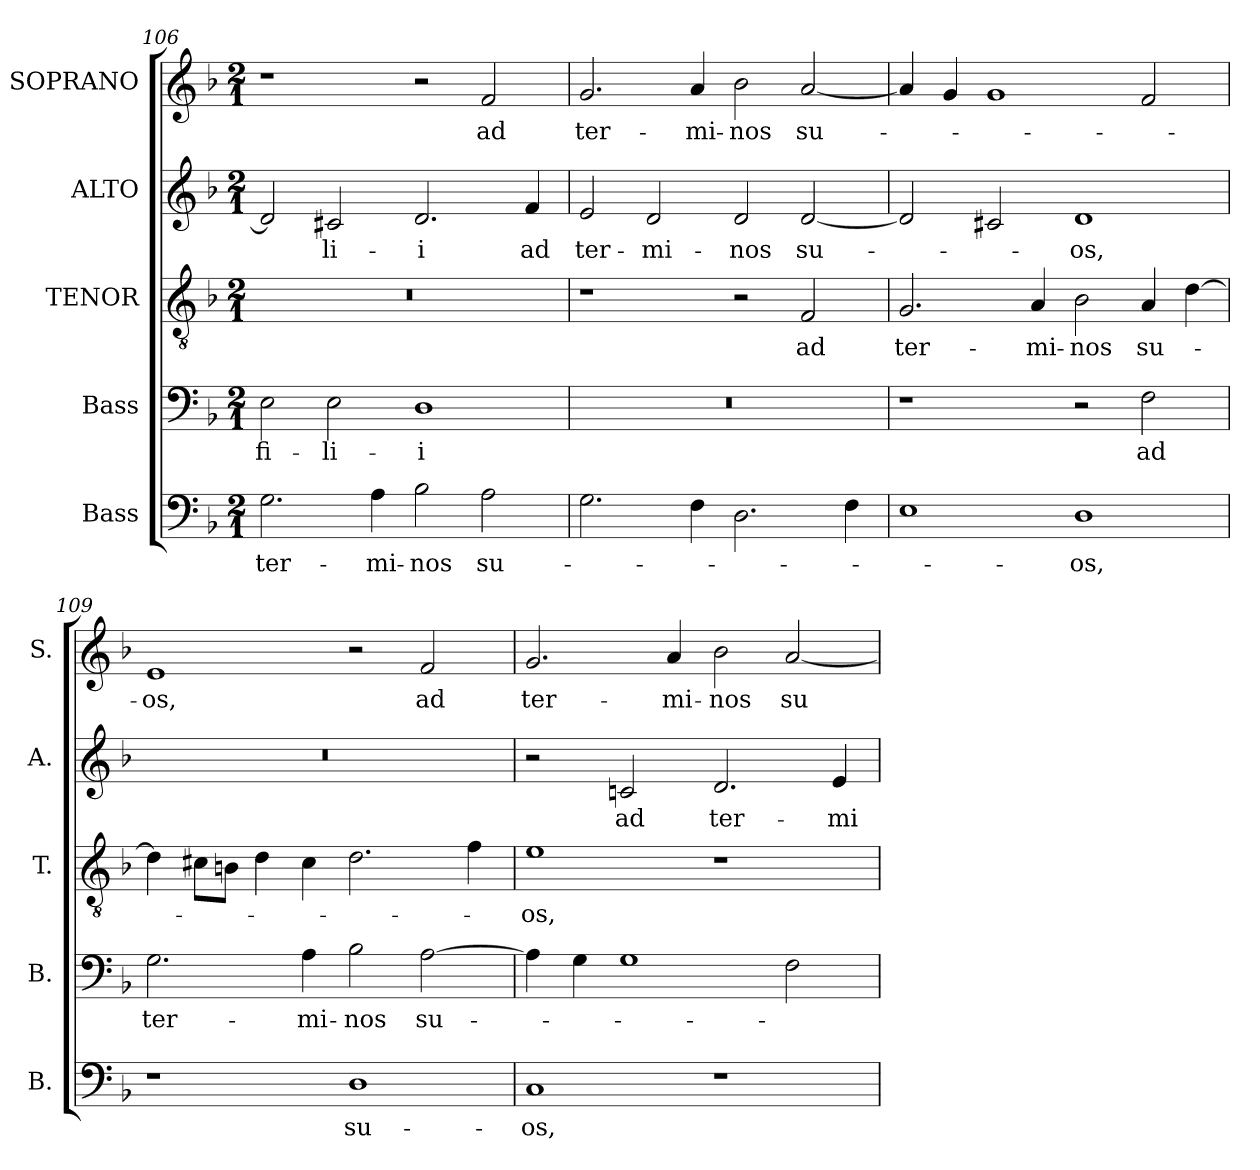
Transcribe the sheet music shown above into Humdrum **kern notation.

**kern	**text	**kern	**text	**kern	**text	**kern	**text	**kern	**text
*part5	*part5	*part4	*part4	*part3	*part3	*part2	*part2	*part1	*part1
*staff5	*staff5	*staff4	*staff4	*staff3	*staff3	*staff2	*staff2	*staff1	*staff1
*I"Bass	*	*I"Bass	*	*I"TENOR	*	*I"ALTO	*	*I"SOPRANO	*
*I'B.	*	*I'B.	*	*I'T.	*	*I'A.	*	*I'S.	*
*clefF4	*	*clefF4	*	*clefGv2	*	*clefG2	*	*clefG2	*
*	*	*	*	*ITrd7c12	*	*	*	*	*
*k[b-]	*	*k[b-]	*	*k[b-]	*	*k[b-]	*	*k[b-]	*
*F:	*	*F:	*	*F:	*	*F:	*	*F:	*
*M2/1	*	*M2/1	*	*M2/1	*	*M2/1	*	*M2/1	*
=106	=106	=106	=106	=106	=106	=106	=106	=106	=106
!	!LO:LY:b:color=#000000	!	!	!	!	!	!	!	!
!	!	!	!LO:LY:b:color=#000000	!LO:N:vis=1	!	!	!	!	!
2.Gi\	ter-	2Ei\	fi-	0r	.	2di/]	.	1r	.
!	!	!	!LO:LY:b:color=#000000	!	!	!	!	!	!
!	!	!	!	!	!	!	!LO:LY:b:color=#000000	!	!
.	.	2Ei\	-li-	.	.	2c#Xi/	-li-	.	.
!	!LO:LY:b:color=#000000	!	!	!	!	!	!	!	!
4Ai\	-mi-	.	.	.	.	.	.	.	.
!	!LO:LY:b:color=#000000	!	!	!	!	!	!	!	!
!	!	!	!LO:LY:b:color=#000000	!	!	!	!	!	!
!	!	!	!	!	!	!	!LO:LY:b:color=#000000	!	!
2B-i\	-nos	1Di	-i	.	.	2.di/	-i	2r	.
!	!LO:LY:b:color=#000000	!	!	!	!	!	!	!	!
!	!	!	!	!	!	!	!	!	!LO:LY:b:color=#000000
2Ai\	su-	.	.	.	.	.	.	2fi/	ad
!	!	!	!	!	!	!	!LO:LY:b:color=#000000	!	!
.	.	.	.	.	.	4fi/	ad	.	.
=107	=107	=107	=107	=107	=107	=107	=107	=107	=107
!	!	!LO:N:vis=1	!	!	!	!	!	!	!
!	!	!	!	!	!	!	!LO:LY:b:color=#000000	!	!
!	!	!	!	!	!	!	!	!	!LO:LY:b:color=#000000
2.Gi\	.	0r	.	1r	.	2ei/	ter-	2.gi/	ter-
!	!	!	!	!	!	!	!LO:LY:b:color=#000000	!	!
.	.	.	.	.	.	2di/	-mi-	.	.
!	!	!	!	!	!	!	!	!	!LO:LY:b:color=#000000
4Fi\	.	.	.	.	.	.	.	4ai/	-mi-
!	!	!	!	!	!	!	!LO:LY:b:color=#000000	!	!
!	!	!	!	!	!	!	!	!	!LO:LY:b:color=#000000
2.Di\	.	.	.	2r	.	2di/	-nos	2b-i\	-nos
!	!	!	!	!	!LO:LY:b:color=#000000	!	!	!	!
!	!	!	!	!	!	!	!LO:LY:b:color=#000000	!	!
!	!	!	!	!	!	!	!	!	!LO:LY:b:color=#000000
.	.	.	.	2FFi/	ad	[2di/	su-	[2ai/	su-
4Fi\	.	.	.	.	.	.	.	.	.
=108	=108	=108	=108	=108	=108	=108	=108	=108	=108
!	!	!	!	!	!LO:LY:b:color=#000000	!	!	!	!
1Ei	.	1r	.	2.GGi/	ter-	2di/]	.	4ai/]	.
.	.	.	.	.	.	.	.	4gi/	.
.	.	.	.	.	.	2c#Xi/	.	1gi	.
!	!	!	!	!	!LO:LY:b:color=#000000	!	!	!	!
.	.	.	.	4AAi/	-mi-	.	.	.	.
!	!LO:LY:b:color=#000000	!	!	!	!	!	!	!	!
!	!	!	!	!	!LO:LY:b:color=#000000	!	!	!	!
!	!	!	!	!	!	!	!LO:LY:b:color=#000000	!	!
1Di	-os,	2r	.	2BB-i\	-nos	1di	-os,	.	.
!	!	!	!LO:LY:b:color=#000000	!	!	!	!	!	!
!	!	!	!	!	!LO:LY:b:color=#000000	!	!	!	!
.	.	2Fi\	ad	4AAi/	su-	.	.	2fi/	.
.	.	.	.	[4Di\	.	.	.	.	.
!!LO:PB:g=z
=109	=109	=109	=109	=109	=109	=109	=109	=109	=109
!	!	!	!LO:LY:b:color=#000000	!	!	!LO:N:vis=1	!	!	!
!	!	!	!	!	!	!	!	!	!LO:LY:b:color=#000000
1r	.	2.Gi\	ter-	4Di\]	.	0r	.	1ei	-os,
.	.	.	.	8C#Xi\L	.	.	.	.	.
.	.	.	.	8BBni\J	.	.	.	.	.
.	.	.	.	4Di\	.	.	.	.	.
!	!	!	!LO:LY:b:color=#000000	!	!	!	!	!	!
.	.	4Ai\	-mi-	4C#i\	.	.	.	.	.
!	!LO:LY:b:color=#000000	!	!	!	!	!	!	!	!
!	!	!	!LO:LY:b:color=#000000	!	!	!	!	!	!
1Di	su-	2B-i\	-nos	2.Di\	.	.	.	2r	.
!	!	!	!LO:LY:b:color=#000000	!	!	!	!	!	!
!	!	!	!	!	!	!	!	!	!LO:LY:b:color=#000000
.	.	[2Ai\	su-	.	.	.	.	2fi/	ad
.	.	.	.	4Fi\	.	.	.	.	.
=110	=110	=110	=110	=110	=110	=110	=110	=110	=110
!	!LO:LY:b:color=#000000	!	!	!	!	!	!	!	!
!	!	!	!	!	!LO:LY:b:color=#000000	!	!	!	!
!	!	!	!	!	!	!	!	!	!LO:LY:b:color=#000000
1Ci	-os,	4Ai\]	.	1Ei	-os,	2r	.	2.gi/	ter-
.	.	4Gi\	.	.	.	.	.	.	.
!	!	!	!	!	!	!	!LO:LY:b:color=#000000	!	!
.	.	1Gi	.	.	.	2cni/	ad	.	.
!	!	!	!	!	!	!	!	!	!LO:LY:b:color=#000000
.	.	.	.	.	.	.	.	4ai/	-mi-
!	!	!	!	!	!	!	!LO:LY:b:color=#000000	!	!
!	!	!	!	!	!	!	!	!	!LO:LY:b:color=#000000
1r	.	.	.	1r	.	2.di/	ter-	2b-i\	-nos
!	!	!	!	!	!	!	!	!	!LO:LY:b:color=#000000
.	.	2Fi\	.	.	.	.	.	[2ai/	su-
!	!	!	!	!	!	!	!LO:LY:b:color=#000000	!	!
.	.	.	.	.	.	4ei/	-mi-	.	.
=	=	=	=	=	=	=	=	=	=
*-	*-	*-	*-	*-	*-	*-	*-	*-	*-
